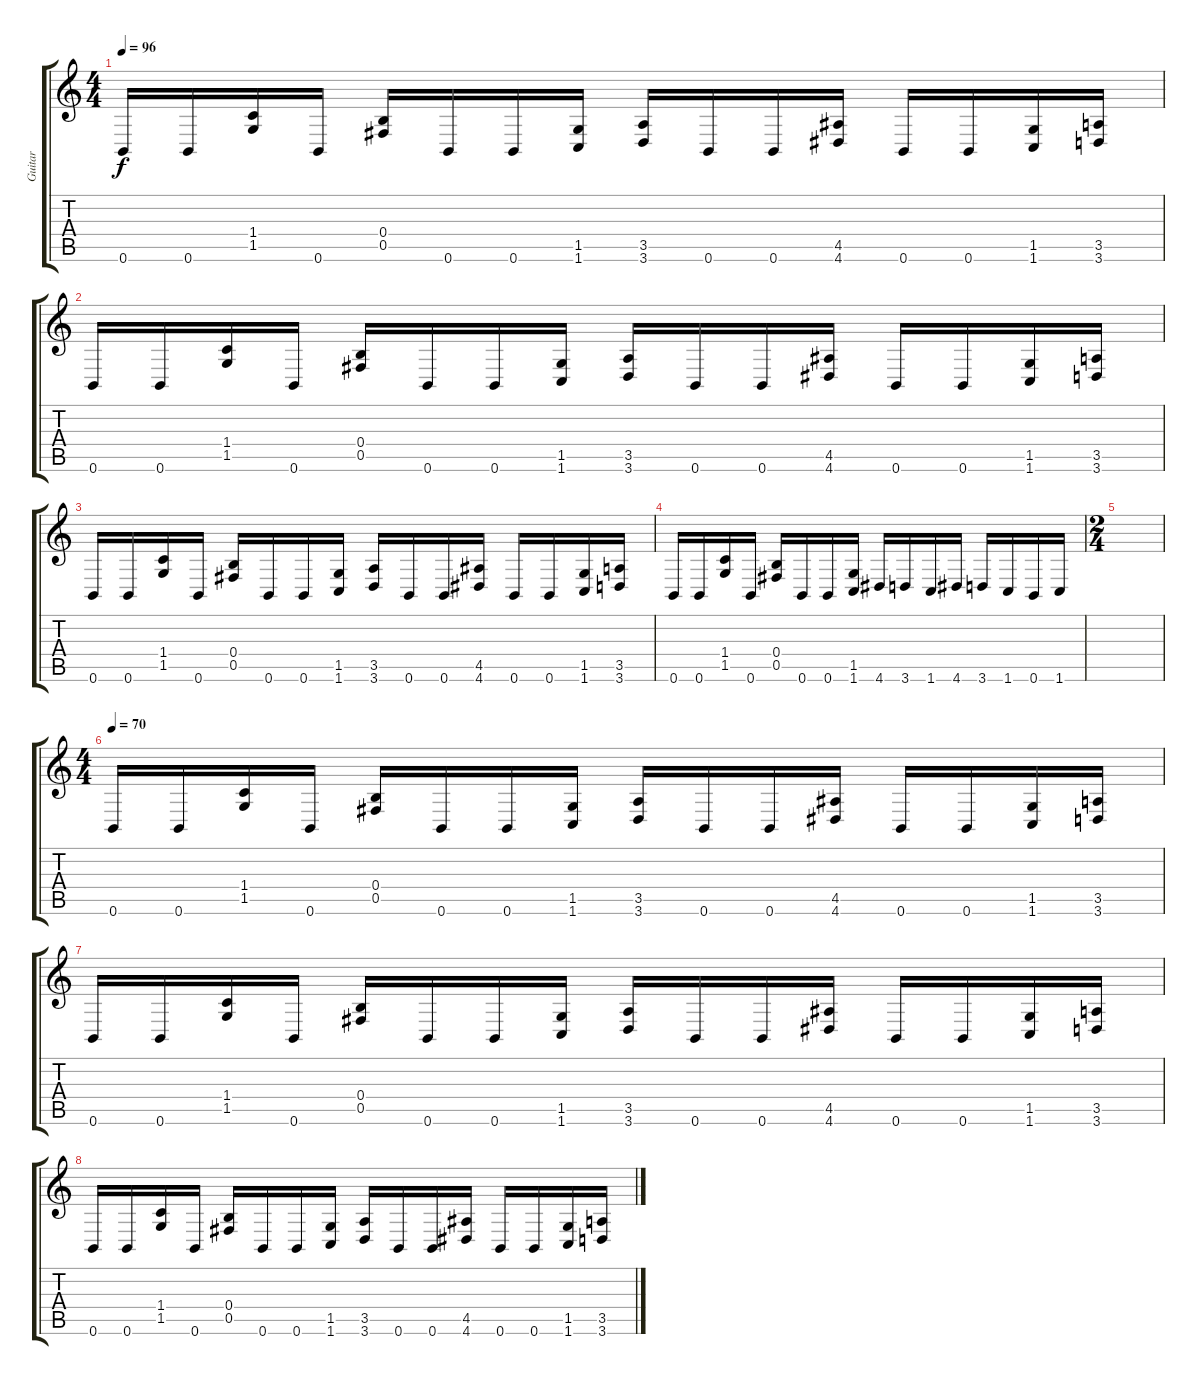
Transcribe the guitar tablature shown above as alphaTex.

\track ("Guitar" "Guitar") {instrument overdrivenguitar}
\staff {score tabs}
\tuning (Db4 Ab3 E3 B2 Gb2 B1) {hide}
\ts (4 4)
\tempo 96
\clef g2
\ks c
0.6.16{dy f} 0.6.16 (1.4 1.5).16 0.6.16 (0.4 0.5).16 0.6.16 0.6.16 (1.5 1.6).16 (3.5 3.6).16 0.6.16 0.6.16 (4.5 4.6).16 0.6.16 0.6.16 (1.5 1.6).16 (3.5 3.6).16 |
0.6.16 0.6.16 (1.4 1.5).16 0.6.16 (0.4 0.5).16 0.6.16 0.6.16 (1.5 1.6).16 (3.5 3.6).16 0.6.16 0.6.16 (4.5 4.6).16 0.6.16 0.6.16 (1.5 1.6).16 (3.5 3.6).16 |
0.6.16 0.6.16 (1.4 1.5).16 0.6.16 (0.4 0.5).16 0.6.16 0.6.16 (1.5 1.6).16 (3.5 3.6).16 0.6.16 0.6.16 (4.5 4.6).16 0.6.16 0.6.16 (1.5 1.6).16 (3.5 3.6).16 |
0.6.16 0.6.16 (1.4 1.5).16 0.6.16 (0.4 0.5).16 0.6.16 0.6.16 (1.5 1.6).16 4.6.16 3.6.16 1.6.16 4.6.16 3.6.16 1.6.16 0.6.16 1.6.16 |
\ts (2 4)
|
\ts (4 4)
\tempo 70
0.6.16 0.6.16 (1.4 1.5).16 0.6.16 (0.4 0.5).16 0.6.16 0.6.16 (1.5 1.6).16 (3.5 3.6).16 0.6.16 0.6.16 (4.5 4.6).16 0.6.16 0.6.16 (1.5 1.6).16 (3.5 3.6).16 |
0.6.16 0.6.16 (1.4 1.5).16 0.6.16 (0.4 0.5).16 0.6.16 0.6.16 (1.5 1.6).16 (3.5 3.6).16 0.6.16 0.6.16 (4.5 4.6).16 0.6.16 0.6.16 (1.5 1.6).16 (3.5 3.6).16 |
0.6.16 0.6.16 (1.4 1.5).16 0.6.16 (0.4 0.5).16 0.6.16 0.6.16 (1.5 1.6).16 (3.5 3.6).16 0.6.16 0.6.16 (4.5 4.6).16 0.6.16 0.6.16 (1.5 1.6).16 (3.5 3.6).16
